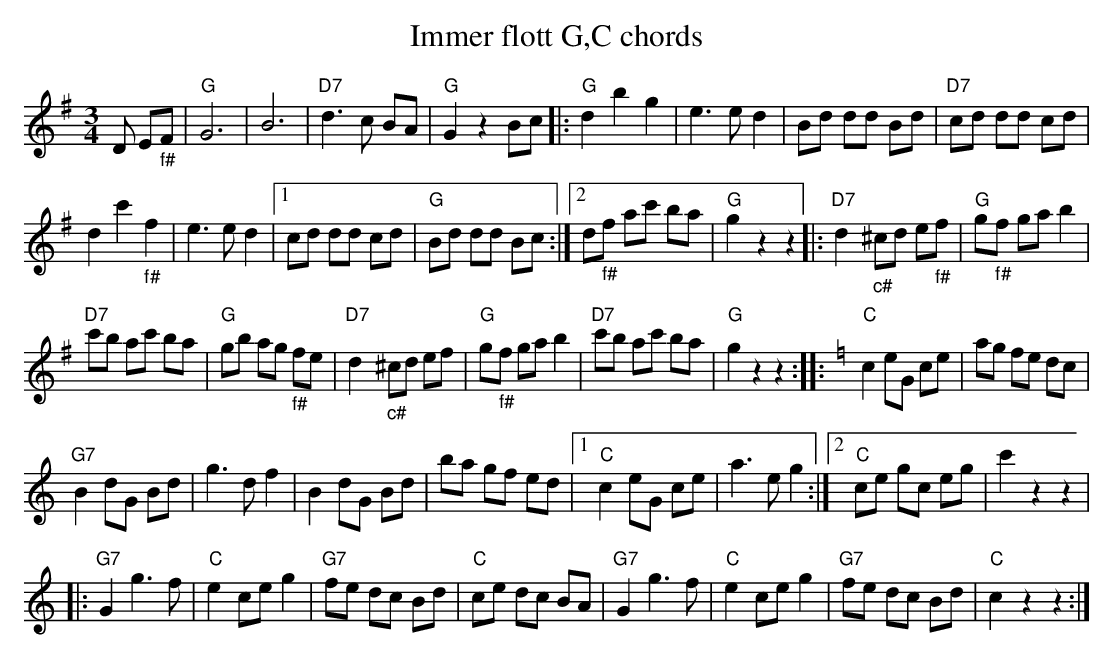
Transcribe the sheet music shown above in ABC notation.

X:1
T:Immer flott G,C chords
M:3/4
L:1/8
K:G %%MIDI gchordon
D E"_f#"F | "G"G6 | B6 | "D7"d3 c BA | "G"G2 z2 Bc |: "G"d2 b2 g2 | e3 e d2 | Bd dd Bd | "D7"cd dd cd |
d2c'2 "_f#"f2 | e3 e d2 |1 cd dd cd | "G"Bd dd Bc :|2 d"_f#"f ac' ba | "G"g2 z2z2 |: "D7"d2 "_c#"^cd e"_f#"f | "G"g"_f#"f ga b2 |
"D7"c'b ac' ba | "G"gb ag "_f#"fe | "D7"d2 "_c#"^cd ef | "G"g"_f#"f ga b2 | "D7"c'b ac' ba | "G"g2 z2z2 :: [K:C] "C"c2 eG ce | ag fe dc |
"G7"B2 dG Bd | g3 d f2 | B2 dG Bd | ba gf ed |1 "C"c2 eG ce | a3 e g2 :|2 "C"ce gc eg | c'2 z2z2 |
|: "G7"G2 g3 f | "C"e2 ce g2 | "G7"fe dc Bd |  "C"ce dc BA | "G7"G2 g3 f | "C"e2 ce g2 | "G7"fe dc Bd | "C"c2 z2z2 :|
